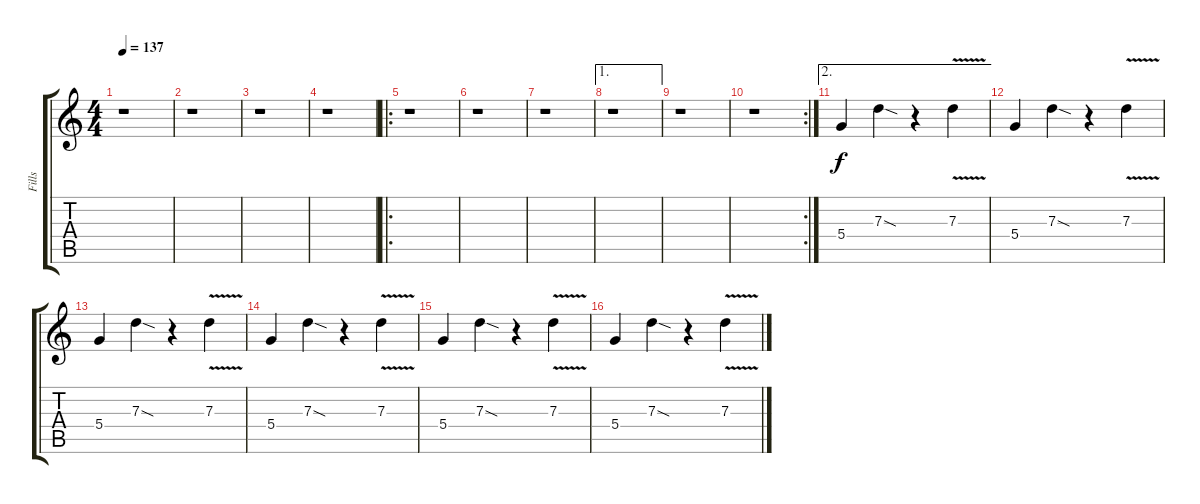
\track ("Fills" "Fills") {instrument overdrivenguitar}
\staff {score tabs}
\tuning (E4 B3 G3 D3 A2 E2) {hide}
\ts (4 4)
\tempo 137
\clef g2
\ks c
r.1{dy f} |
r.1 |
r.1 |
r.1 |
\ro
r.1 |
r.1 |
r.1 |
\ae 1
r.1 |
r.1 |
\rc 2
r.1 |
\ae 2
5.4.4 7.3{sod}.4 r.4 7.3{v}.4 |
5.4.4 7.3{sod}.4 r.4 7.3{v}.4 |
5.4.4 7.3{sod}.4 r.4 7.3{v}.4 |
5.4.4 7.3{sod}.4 r.4 7.3{v}.4 |
5.4.4 7.3{sod}.4 r.4 7.3{v}.4 |
5.4.4 7.3{sod}.4 r.4 7.3{v}.4
